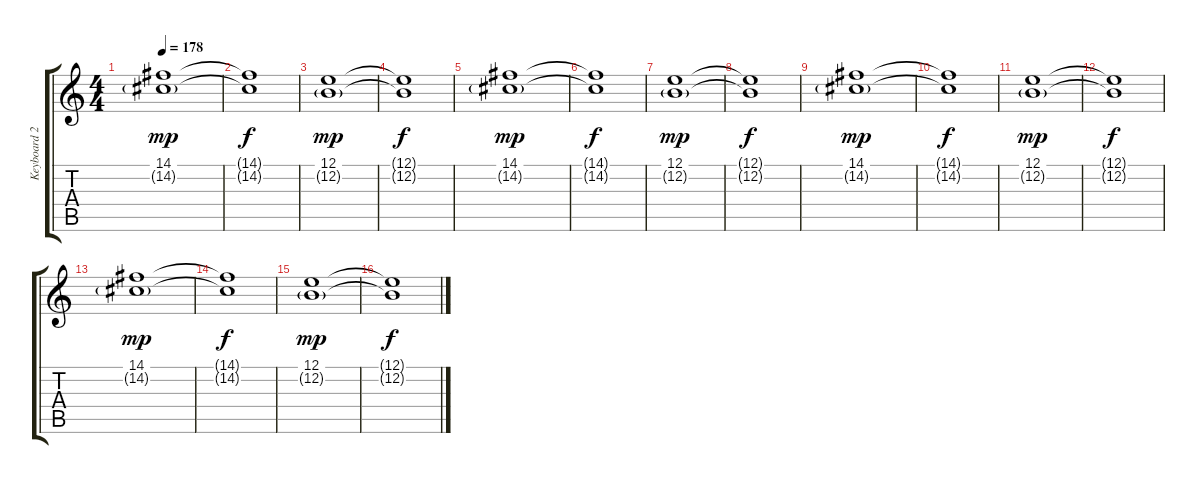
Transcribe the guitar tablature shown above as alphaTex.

\track ("Keyboard 2" "Keyboard 2") {instrument synthstrings1}
\staff {score tabs}
\tuning (E4 B3 G3 D3 A2 E2) {hide}
\ts (4 4)
\section ("" "")
\tempo 178
\clef g2
\ks c
(14.1 14.2{g}).1{dy mp} |
(14.1{t} 14.2{t}).1{dy f} |
(12.1 12.2{g}).1{dy mp} |
(12.1{t} 12.2{t}).1{dy f} |
(14.1 14.2{g}).1{dy mp} |
(14.1{t} 14.2{t}).1{dy f} |
(12.1 12.2{g}).1{dy mp} |
(12.1{t} 12.2{t}).1{dy f} |
(14.1 14.2{g}).1{dy mp} |
(14.1{t} 14.2{t}).1{dy f} |
(12.1 12.2{g}).1{dy mp} |
(12.1{t} 12.2{t}).1{dy f} |
(14.1 14.2{g}).1{dy mp} |
(14.1{t} 14.2{t}).1{dy f} |
(12.1 12.2{g}).1{dy mp} |
(12.1{t} 12.2{t}).1{dy f}
